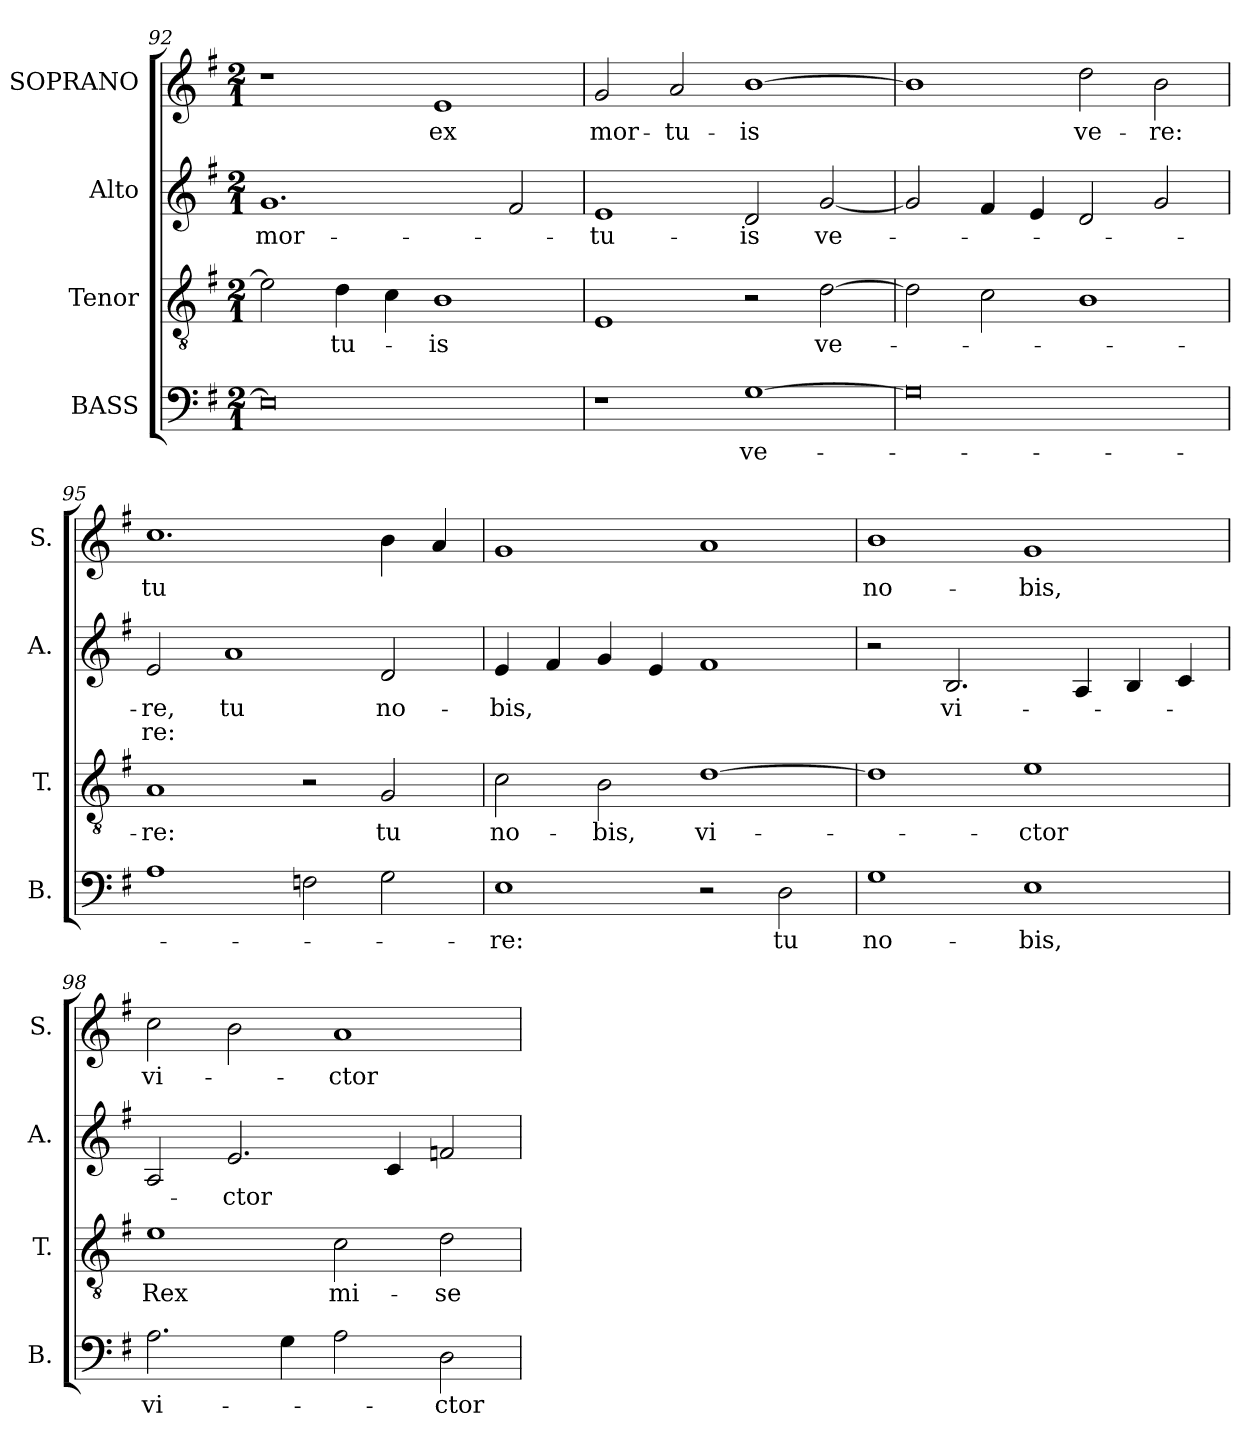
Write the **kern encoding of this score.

**kern	**text	**kern	**text	**kern	**text	**text	**kern	**text
*part4	*part4	*part3	*part3	*part2	*part2	*part2	*part1	*part1
*staff4	*staff4	*staff3	*staff3	*staff2	*staff2	*staff2	*staff1	*staff1
*I"BASS	*	*I"Tenor	*	*I"Alto	*	*	*I"SOPRANO	*
*I'B.	*	*I'T.	*	*I'A.	*	*	*I'S.	*
*clefF4	*	*clefGv2	*	*clefG2	*	*	*clefG2	*
*	*	*ITrd7c12	*	*	*	*	*	*
*k[f#]	*	*k[f#]	*	*k[f#]	*	*	*k[f#]	*
*G:	*	*G:	*	*G:	*	*	*G:	*
*M2/1	*	*M2/1	*	*M2/1	*	*	*M2/1	*
=92	=92	=92	=92	=92	=92	=92	=92	=92
!	!	!	!	!	!LO:LY:b:color=#000000	!	!	!
0Ei]	.	2Ei\]	.	1.gi	mor-	.	1r	.
!	!	!	!LO:LY:b:color=#000000	!	!	!	!	!
.	.	4Di\	-tu-	.	.	.	.	.
.	.	4Ci\	.	.	.	.	.	.
!	!	!	!LO:LY:b:color=#000000	!	!	!	!	!
!	!	!	!	!	!	!	!	!LO:LY:b:color=#000000
.	.	1BBi	-is	.	.	.	1ei	ex
.	.	.	.	2f#i/	.	.	.	.
!!LO:LB:g=z
=93	=93	=93	=93	=93	=93	=93	=93	=93
!	!	!	!	!	!LO:LY:b:color=#000000	!	!	!
!	!	!	!	!	!	!	!	!LO:LY:b:color=#000000
1r	.	1EEi	.	1ei	-tu-	.	2gi/	mor-
!	!	!	!	!	!	!	!	!LO:LY:b:color=#000000
.	.	.	.	.	.	.	2ai/	-tu-
!	!LO:LY:b:color=#000000	!	!	!	!	!	!	!
!	!	!	!	!	!LO:LY:b:color=#000000	!	!	!
!	!	!	!	!	!	!	!	!LO:LY:b:color=#000000
[1Gi	ve-	2r	.	2di/	-is	.	[1bi	-is
!	!	!	!LO:LY:b:color=#000000	!	!	!	!	!
!	!	!	!	!	!LO:LY:b:color=#000000	!	!	!
.	.	[2Di\	ve-	[2gi/	ve-	.	.	.
=94	=94	=94	=94	=94	=94	=94	=94	=94
0Gi]	.	2Di\]	.	2gi/]	.	.	1bi]	.
.	.	2Ci\	.	4f#i/	.	.	.	.
.	.	.	.	4ei/	.	.	.	.
!	!	!	!	!	!	!	!	!LO:LY:b:color=#000000
.	.	1BBi	.	2di/	.	.	2ddi\	ve-
!	!	!	!	!	!	!	!	!LO:LY:b:color=#000000
.	.	.	.	2gi/	.	.	2bi\	-re:
=95	=95	=95	=95	=95	=95	=95	=95	=95
!	!	!	!LO:LY:b:color=#000000	!	!	!	!	!
!	!	!	!	!	!LO:LY:b:color=#000000	!LO:LY:b:color=#000000	!	!
!	!	!	!	!	!	!	!	!LO:LY:b:color=#000000
1Ai	.	1AAi	-re:	2ei/	-re,	re:	1.cci	tu
!	!	!	!	!	!LO:LY:b:color=#000000	!	!	!
.	.	.	.	1ai	tu	.	.	.
2Fni\	.	2r	.	.	.	.	.	.
!	!	!	!LO:LY:b:color=#000000	!	!	!	!	!
!	!	!	!	!	!LO:LY:b:color=#000000	!	!	!
2Gi\	.	2GGi/	tu	2di/	no-	.	4bi\	.
.	.	.	.	.	.	.	4ai/	.
=96	=96	=96	=96	=96	=96	=96	=96	=96
!	!LO:LY:b:color=#000000	!	!	!	!	!	!	!
!	!	!	!LO:LY:b:color=#000000	!	!	!	!	!
!	!	!	!	!	!LO:LY:b:color=#000000	!	!	!
1Ei	-re:	2Ci\	no-	4ei/	-bis,	.	1gi	.
.	.	.	.	4f#i/	.	.	.	.
!	!	!	!LO:LY:b:color=#000000	!	!	!	!	!
.	.	2BBi\	-bis,	4gi/	.	.	.	.
.	.	.	.	4ei/	.	.	.	.
!	!	!	!LO:LY:b:color=#000000	!	!	!	!	!
2r	.	[1Di	vi-	1f#i	.	.	1ai	.
!	!LO:LY:b:color=#000000	!	!	!	!	!	!	!
2Di\	tu	.	.	.	.	.	.	.
=97	=97	=97	=97	=97	=97	=97	=97	=97
!	!LO:LY:b:color=#000000	!	!	!	!	!	!	!
!	!	!	!	!	!	!	!	!LO:LY:b:color=#000000
1Gi	no-	1Di]	.	2r	.	.	1bi	no-
!	!	!	!	!	!LO:LY:b:color=#000000	!	!	!
.	.	.	.	2.Bi/	vi-	.	.	.
!	!LO:LY:b:color=#000000	!	!	!	!	!	!	!
!	!	!	!LO:LY:b:color=#000000	!	!	!	!	!
!	!	!	!	!	!	!	!	!LO:LY:b:color=#000000
1Ei	-bis,	1Ei	-ctor	.	.	.	1gi	-bis,
.	.	.	.	4Ai/	.	.	.	.
.	.	.	.	4Bi/	.	.	.	.
.	.	.	.	4ci/	.	.	.	.
=98	=98	=98	=98	=98	=98	=98	=98	=98
!	!LO:LY:b:color=#000000	!	!	!	!	!	!	!
!	!	!	!LO:LY:b:color=#000000	!	!	!	!	!
!	!	!	!	!	!	!	!	!LO:LY:b:color=#000000
2.Ai\	vi-	1Ei	Rex	2Ai/	.	.	2cci\	vi-
!	!	!	!	!	!LO:LY:b:color=#000000	!	!	!
.	.	.	.	2.ei/	-ctor	.	2bi\	.
4Gi\	.	.	.	.	.	.	.	.
!	!	!	!LO:LY:b:color=#000000	!	!	!	!	!
!	!	!	!	!	!	!	!	!LO:LY:b:color=#000000
2Ai\	.	2Ci\	mi-	.	.	.	1ai	-ctor
.	.	.	.	4ci/	.	.	.	.
!	!LO:LY:b:color=#000000	!	!	!	!	!	!	!
!	!	!	!LO:LY:b:color=#000000	!	!	!	!	!
2Di\	-ctor	2Di\	-se-	2fni/	.	.	.	.
=	=	=	=	=	=	=	=	=
*-	*-	*-	*-	*-	*-	*-	*-	*-
